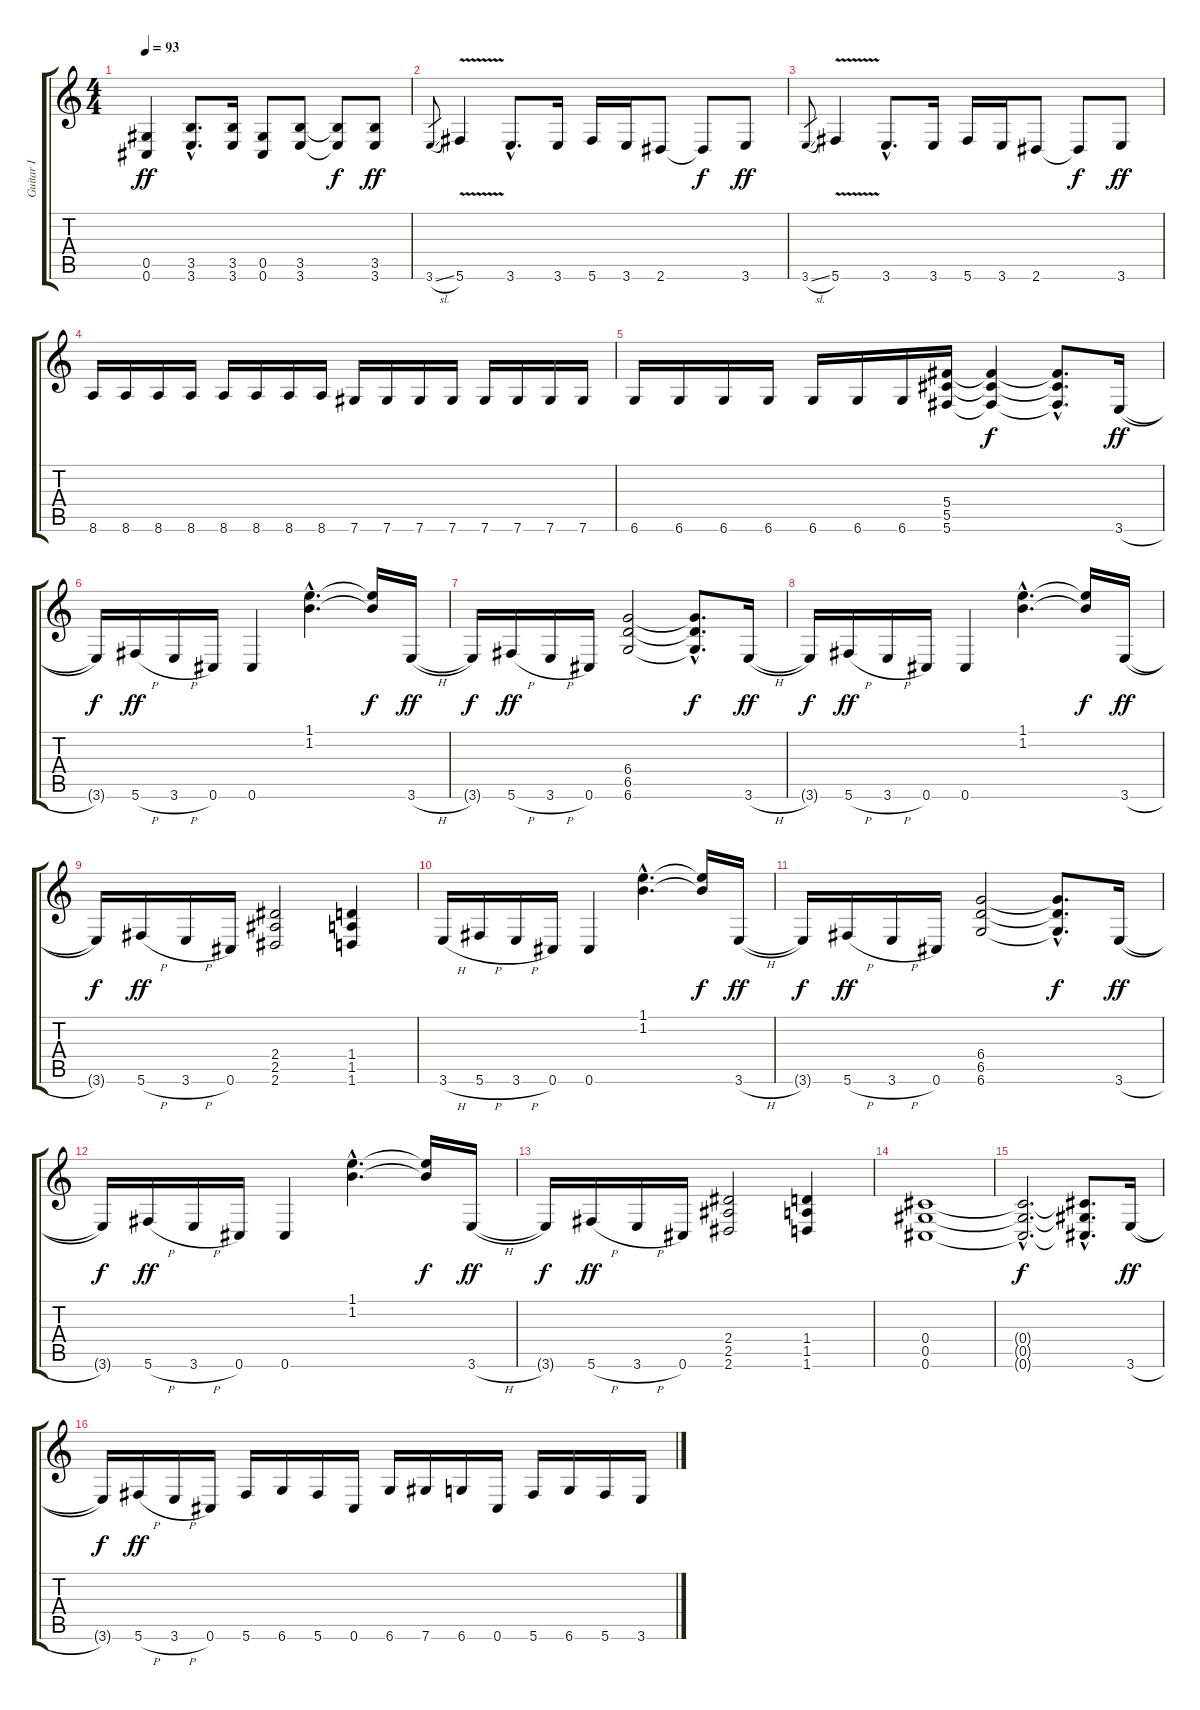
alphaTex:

\track ("Guitar I" "Guitar I") {instrument overdrivenguitar}
\staff {score tabs}
\tuning (Eb4 Bb3 Gb3 Db3 Ab2 Db2) {hide}
\ts (4 4)
\tempo 93
\clef g2
\ks c
(0.5 0.6).4{dy ff} (3.5{hac} 3.6{hac}).8{d} (3.5 3.6).16 (0.5 0.6).8 (3.5 3.6).8 (3.5{t} 3.6{t}).8{dy f} (3.5 3.6).8{dy ff} |
3.6{sl}.8{gr} 5.6{v}.4 3.6{hac}.8{d} 3.6.16 5.6.16 3.6.16 2.6.8 2.6{t}.8{dy f} 3.6.8{dy ff} |
3.6{sl}.8{gr} 5.6{v}.4 3.6{hac}.8{d} 3.6.16 5.6.16 3.6.16 2.6.8 2.6{t}.8{dy f} 3.6.8{dy ff} |
8.6.16 8.6.16 8.6.16 8.6.16 8.6.16 8.6.16 8.6.16 8.6.16 7.6.16 7.6.16 7.6.16 7.6.16 7.6.16 7.6.16 7.6.16 7.6.16 |
6.6.16 6.6.16 6.6.16 6.6.16 6.6.16 6.6.16 6.6.16 (5.4 5.5 5.6).16 (5.4{t} 5.5{t} 5.6{t}).4{dy f} (5.4{hac t} 5.5{hac t} 5.6{hac t}).8{d} 3.6{h}.16{dy ff} |
3.6{t}.16{dy f} 5.6{h}.16{dy ff} 3.6{h}.16 0.6.16 0.6.4 (1.1{hac} 1.2{hac}).4{d} (1.1{t} 1.2{t}).16{dy f} 3.6{h}.16{dy ff} |
3.6{t}.16{dy f} 5.6{h}.16{dy ff} 3.6{h}.16 0.6.16 (6.4 6.5 6.6).2 (6.4{hac t} 6.5{hac t} 6.6{hac t}).8{d dy f} 3.6{h}.16{dy ff} |
3.6{t}.16{dy f} 5.6{h}.16{dy ff} 3.6{h}.16 0.6.16 0.6.4 (1.1{hac} 1.2{hac}).4{d} (1.1{t} 1.2{t}).16{dy f} 3.6{h}.16{dy ff} |
3.6{t}.16{dy f} 5.6{h}.16{dy ff} 3.6{h}.16 0.6.16 (2.4 2.5 2.6).2 (1.4 1.5 1.6).4 |
3.6{h}.16 5.6{h}.16 3.6{h}.16 0.6.16 0.6.4 (1.1{hac} 1.2{hac}).4{d} (1.1{t} 1.2{t}).16{dy f} 3.6{h}.16{dy ff} |
3.6{t}.16{dy f} 5.6{h}.16{dy ff} 3.6{h}.16 0.6.16 (6.4 6.5 6.6).2 (6.4{hac t} 6.5{hac t} 6.6{hac t}).8{d dy f} 3.6{h}.16{dy ff} |
3.6{t}.16{dy f} 5.6{h}.16{dy ff} 3.6{h}.16 0.6.16 0.6.4 (1.1{hac} 1.2{hac}).4{d} (1.1{t} 1.2{t}).16{dy f} 3.6{h}.16{dy ff} |
3.6{t}.16{dy f} 5.6{h}.16{dy ff} 3.6{h}.16 0.6.16 (2.4 2.5 2.6).2 (1.4 1.5 1.6).4 |
(0.4 0.5 0.6).1 |
(0.4{hac t} 0.5{hac t} 0.6{hac t}).2{d dy f} (0.4{hac t} 0.5{hac t} 0.6{hac t}).8{d} 3.6{h}.16{dy ff} |
3.6{t}.16{dy f} 5.6{h}.16{dy ff} 3.6{h}.16 0.6.16 5.6.16 6.6.16 5.6.16 0.6.16 6.6.16 7.6.16 6.6.16 0.6.16 5.6.16 6.6.16 5.6.16 3.6{h}.16
